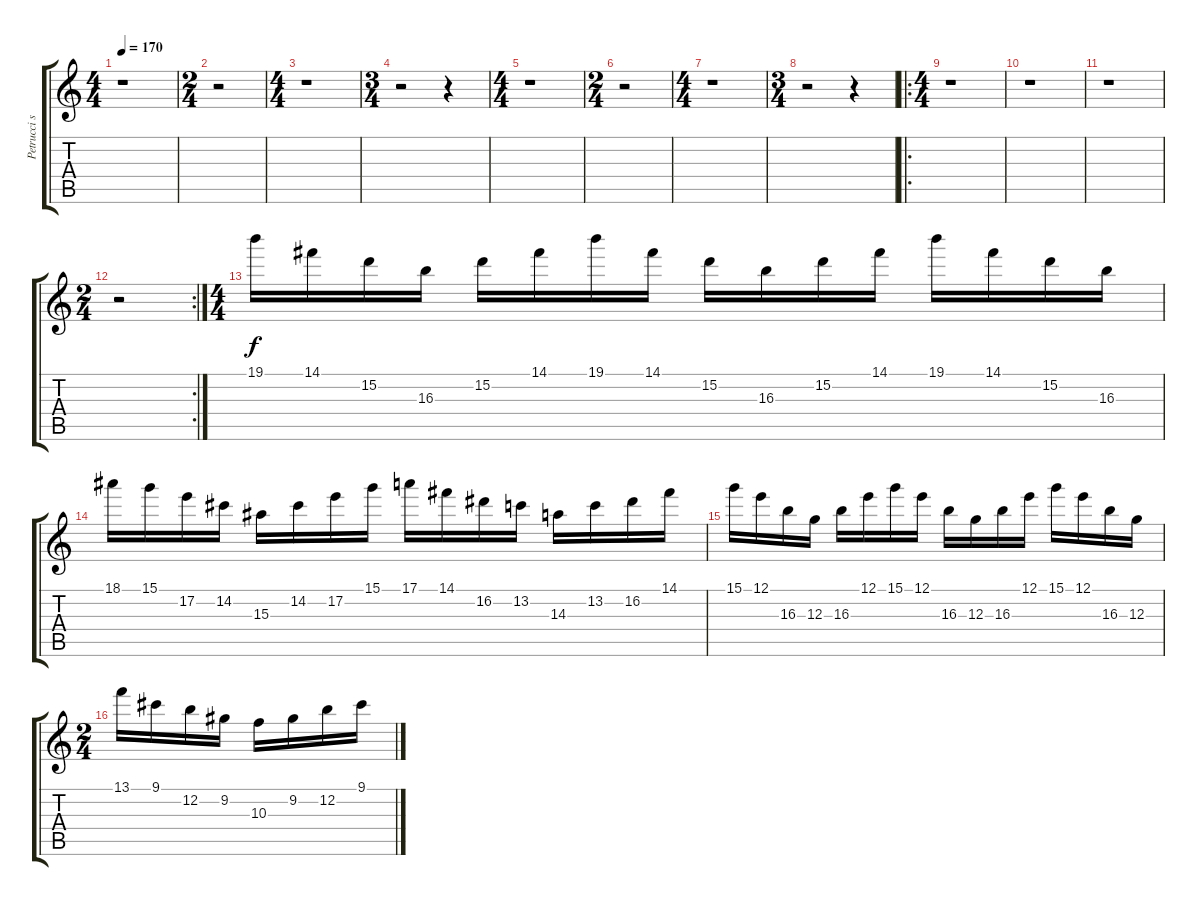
\track ("Petrucci solos" "Petrucci s") {instrument overdrivenguitar}
\staff {score tabs}
\tuning (E4 B3 G3 D3 A2 E2) {hide}
\ts (4 4)
\tempo 170
\clef g2
\ks c
r.1{dy f} |
\ts (2 4)
r.2 |
\ts (4 4)
r.1 |
\ts (3 4)
r.2 r.4 |
\ts (4 4)
r.1 |
\ts (2 4)
r.2 |
\ts (4 4)
r.1 |
\ts (3 4)
r.2 r.4 |
\ro
\ts (4 4)
r.1 |
r.1 |
r.1 |
\rc 2
\ts (2 4)
r.2 |
\ts (4 4)
19.1.16 14.1.16 15.2.16 16.3.16 15.2.16 14.1.16 19.1.16 14.1.16 15.2.16 16.3.16 15.2.16 14.1.16 19.1.16 14.1.16 15.2.16 16.3.16 |
18.1.16 15.1.16 17.2.16 14.2.16 15.3.16 14.2.16 17.2.16 15.1.16 17.1.16 14.1.16 16.2.16 13.2.16 14.3.16 13.2.16 16.2.16 14.1.16 |
15.1.16 12.1.16 16.3.16 12.3.16 16.3.16 12.1.16 15.1.16 12.1.16 16.3.16 12.3.16 16.3.16 12.1.16 15.1.16 12.1.16 16.3.16 12.3.16 |
\ts (2 4)
13.1.16 9.1.16 12.2.16 9.2.16 10.3.16 9.2.16 12.2.16 9.1.16
